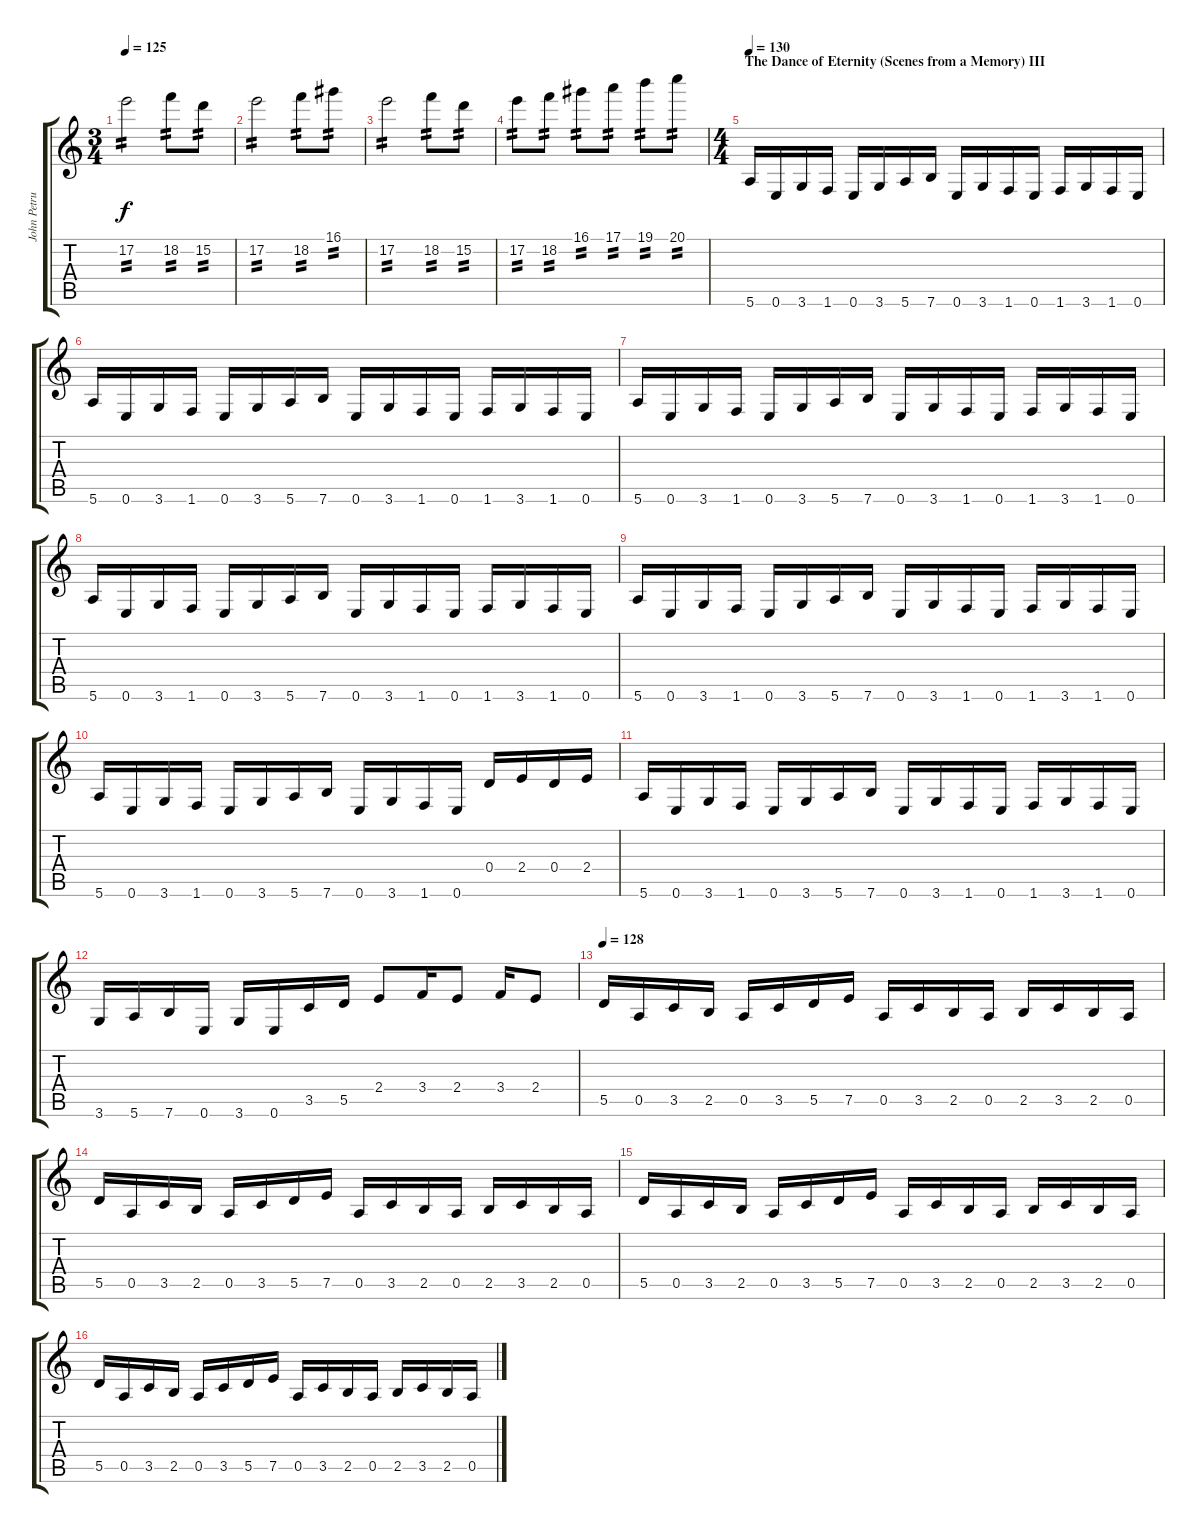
\track ("John Petrucci Lead Guitar" "John Petru") {instrument distortionguitar}
\staff {score tabs}
\tuning (E4 B3 G3 D3 A2 E2) {hide}
\ts (3 4)
\tempo 125
\clef g2
\ks c
17.2.2{tp 2 dy f} 18.2.8{tp 2} 15.2.8{tp 2} |
17.2.2{tp 2} 18.2.8{tp 2} 16.1.8{tp 2} |
17.2.2{tp 2} 18.2.8{tp 2} 15.2.8{tp 2} |
17.2.8{tp 2} 18.2.8{tp 2} 16.1.8{tp 2} 17.1.8{tp 2} 19.1.8{tp 2} 20.1.8{tp 2} |
\ts (4 4)
\section ("" "The Dance of Eternity (Scenes from a Memory) III")
\tempo 130
5.6.16{volume 14} 0.6.16 3.6.16 1.6.16 0.6.16 3.6.16 5.6.16 7.6.16 0.6.16 3.6.16 1.6.16 0.6.16 1.6.16 3.6.16 1.6.16 0.6.16 |
5.6.16 0.6.16 3.6.16 1.6.16 0.6.16 3.6.16 5.6.16 7.6.16 0.6.16 3.6.16 1.6.16 0.6.16 1.6.16 3.6.16 1.6.16 0.6.16 |
5.6.16 0.6.16 3.6.16 1.6.16 0.6.16 3.6.16 5.6.16 7.6.16 0.6.16 3.6.16 1.6.16 0.6.16 1.6.16 3.6.16 1.6.16 0.6.16 |
5.6.16 0.6.16 3.6.16 1.6.16 0.6.16 3.6.16 5.6.16 7.6.16 0.6.16 3.6.16 1.6.16 0.6.16 1.6.16 3.6.16 1.6.16 0.6.16 |
5.6.16 0.6.16 3.6.16 1.6.16 0.6.16 3.6.16 5.6.16 7.6.16 0.6.16 3.6.16 1.6.16 0.6.16 1.6.16 3.6.16 1.6.16 0.6.16 |
5.6.16 0.6.16 3.6.16 1.6.16 0.6.16 3.6.16 5.6.16 7.6.16 0.6.16 3.6.16 1.6.16 0.6.16 0.4.16 2.4.16 0.4.16 2.4.16 |
5.6.16 0.6.16 3.6.16 1.6.16 0.6.16 3.6.16 5.6.16 7.6.16 0.6.16 3.6.16 1.6.16 0.6.16 1.6.16 3.6.16 1.6.16 0.6.16 |
3.6.16 5.6.16 7.6.16 0.6.16 3.6.16 0.6.16 3.5.16 5.5.16 2.4.8 3.4.16 2.4.8 3.4.16 2.4.8 |
\tempo 128
5.5.16 0.5.16 3.5.16 2.5.16 0.5.16 3.5.16 5.5.16 7.5.16 0.5.16 3.5.16 2.5.16 0.5.16 2.5.16 3.5.16 2.5.16 0.5.16 |
5.5.16 0.5.16 3.5.16 2.5.16 0.5.16 3.5.16 5.5.16 7.5.16 0.5.16 3.5.16 2.5.16 0.5.16 2.5.16 3.5.16 2.5.16 0.5.16 |
5.5.16 0.5.16 3.5.16 2.5.16 0.5.16 3.5.16 5.5.16 7.5.16 0.5.16 3.5.16 2.5.16 0.5.16 2.5.16 3.5.16 2.5.16 0.5.16 |
5.5.16 0.5.16 3.5.16 2.5.16 0.5.16 3.5.16 5.5.16 7.5.16 0.5.16 3.5.16 2.5.16 0.5.16 2.5.16 3.5.16 2.5.16 0.5.16
